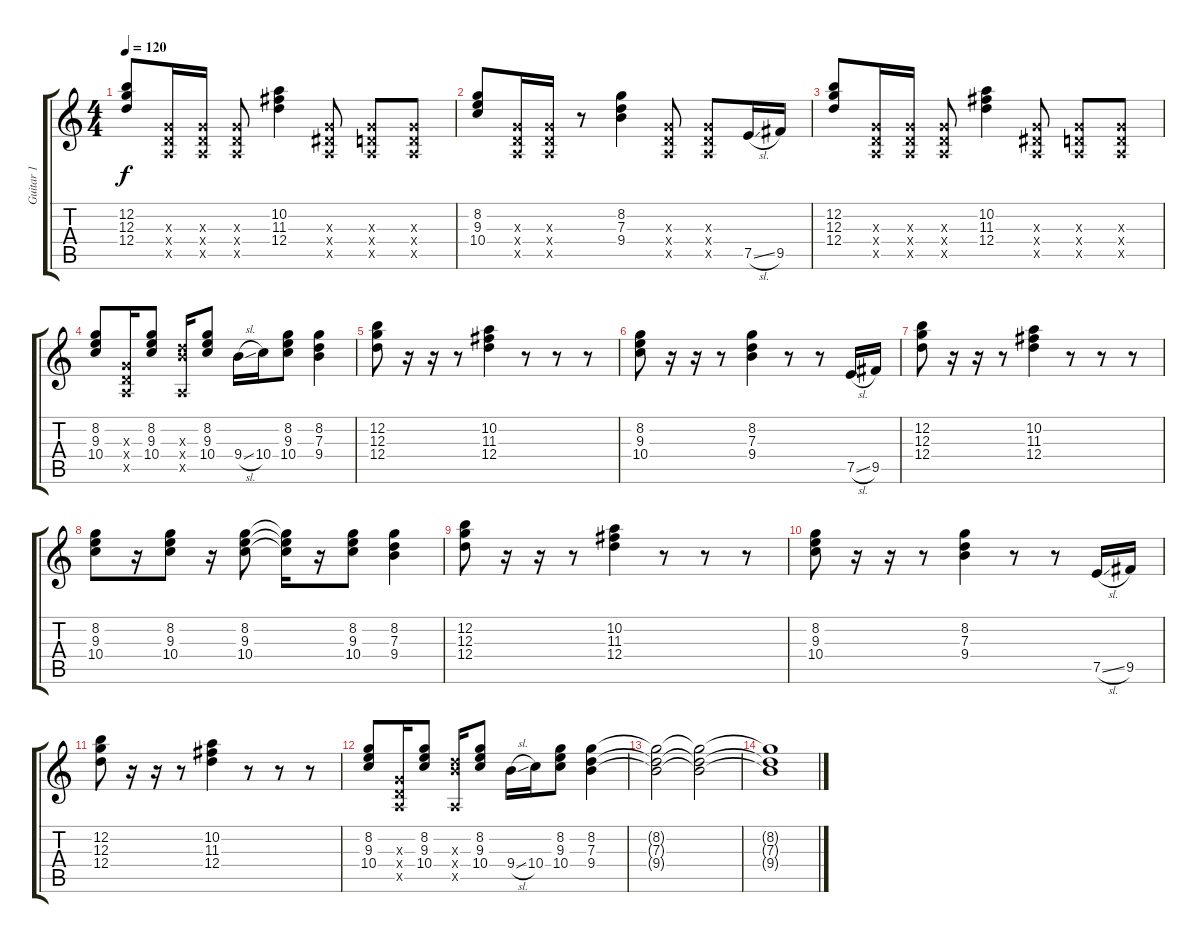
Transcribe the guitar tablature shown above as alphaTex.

\track ("Guitar 1" "Guitar 1") {instrument distortionguitar}
\staff {score tabs}
\tuning (E4 B3 G3 D3 A2 E2) {hide}
\ts (4 4)
\tempo 120
\clef g2
\ks c
(12.2 12.3 12.4).8{dy f} (0.3{x} 0.4{x} 0.5{x}).16 (0.3{x} 0.4{x} 0.5{x}).16 (0.3{x} 0.4{x} 0.5{x}).8 (10.2 11.3 12.4).4 (0.3{x} 1.4{x} 0.5{x}).8 (0.3{x} 0.4{x} 0.5{x}).8 (0.3{x} 0.4{x} 0.5{x}).8 |
(8.2 9.3 10.4).8 (0.3{x} 0.4{x} 0.5{x}).16 (0.3{x} 0.4{x} 0.5{x}).16 r.8 (8.2 7.3 9.4).4 (0.3{x} 0.4{x} 0.5{x}).8 (0.3{x} 0.4{x} 0.5{x}).8 7.5{sl}.16 9.5.16 |
(12.2 12.3 12.4).8 (0.3{x} 0.4{x} 0.5{x}).16 (0.3{x} 0.4{x} 0.5{x}).16 (0.3{x} 0.4{x} 0.5{x}).8 (10.2 11.3 12.4).4 (0.3{x} 1.4{x} 0.5{x}).8 (0.3{x} 0.4{x} 0.5{x}).8 (0.3{x} 0.4{x} 0.5{x}).8 |
(8.2 9.3 10.4).8 (0.3{x} 0.4{x} 0.5{x}).16 (8.2 9.3 10.4).8 (7.3{x} 9.4{x} 0.5{x}).16 (8.2 9.3 10.4).8 9.4{sl}.16 10.4.16 (8.2 9.3 10.4).8 (8.2 7.3 9.4).4 |
(12.2 12.3 12.4).8 r.16 r.16 r.8 (10.2 11.3 12.4).4 r.8 r.8 r.8 |
(8.2 9.3 10.4).8 r.16 r.16 r.8 (8.2 7.3 9.4).4 r.8 r.8 7.5{sl}.16 9.5.16 |
(12.2 12.3 12.4).8 r.16 r.16 r.8 (10.2 11.3 12.4).4 r.8 r.8 r.8 |
(8.2 9.3 10.4).8 r.16 (8.2 9.3 10.4).8 r.16 (8.2 9.3 10.4).8 (8.2{t} 9.3{t} 10.4{t}).16 r.16 (8.2 9.3 10.4).8 (8.2 7.3 9.4).4 |
(12.2 12.3 12.4).8 r.16 r.16 r.8 (10.2 11.3 12.4).4 r.8 r.8 r.8 |
(8.2 9.3 10.4).8 r.16 r.16 r.8 (8.2 7.3 9.4).4 r.8 r.8 7.5{sl}.16 9.5.16 |
(12.2 12.3 12.4).8 r.16 r.16 r.8 (10.2 11.3 12.4).4 r.8 r.8 r.8 |
(8.2 9.3 10.4).8 (0.3{x} 0.4{x} 0.5{x}).16 (8.2 9.3 10.4).8 (7.3{x} 9.4{x} 0.5{x}).16 (8.2 9.3 10.4).8 9.4{sl}.16 10.4.16 (8.2 9.3 10.4).8 (8.2 7.3 9.4).4 |
(8.2{t} 7.3{t} 9.4{t}).2{volume 0} (8.2{t} 7.3{t} 9.4{t}).2 |
(8.2{t} 7.3{t} 9.4{t}).1
